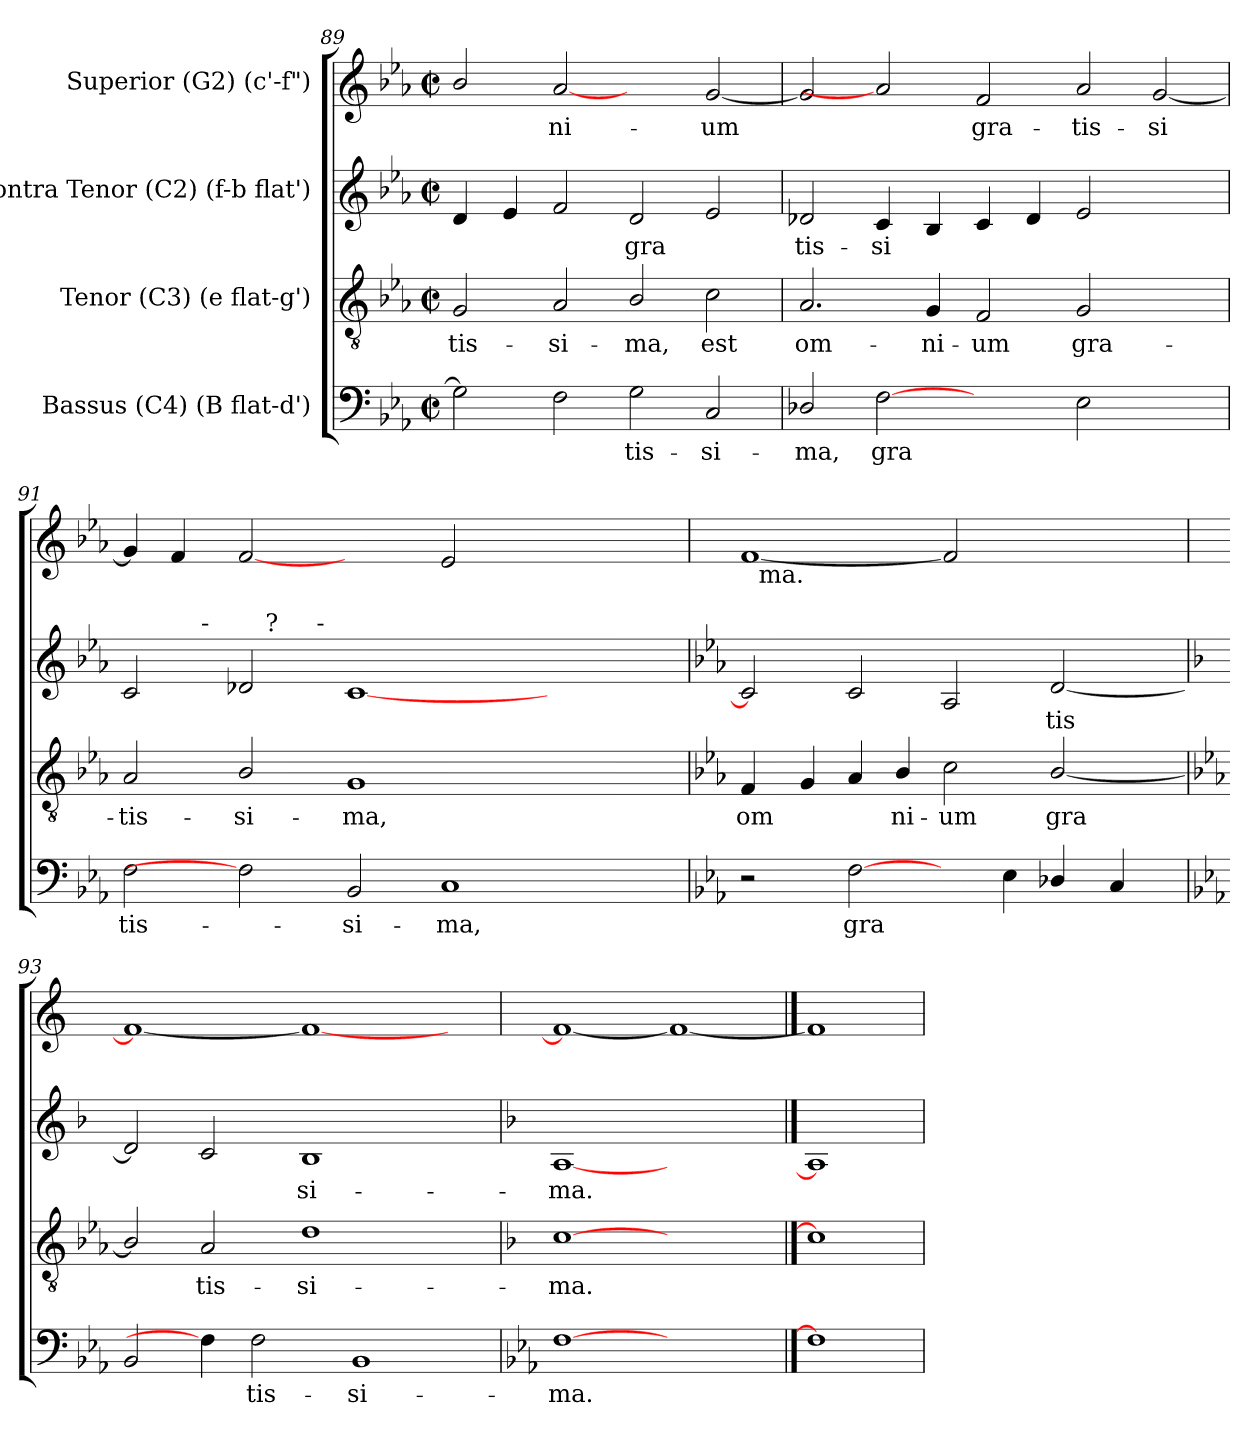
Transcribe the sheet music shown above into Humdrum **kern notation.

**kern	**text	**kern	**text	**kern	**text	**kern	**text
*part4	*part4	*part3	*part3	*part2	*part2	*part1	*part1
*staff4	*staff4	*staff3	*staff3	*staff2	*staff2	*staff1	*staff1
*I"Bassus (C4)  (B flat-d')	*	*I"Tenor (C3)  (e flat-g')	*	*I"Contra Tenor (C2)  (f-b flat')	*	*I"Superior (G2)  (c'-f")	*
*clefF4	*	*clefGv2	*	*clefG2	*	*clefG2	*
*k[b-e-a-]	*	*k[b-e-a-]	*	*k[b-e-a-]	*	*k[b-e-a-]	*
*E-:	*	*E-:	*	*E-:	*	*E-:	*
*M2/2	*	*M2/2	*	*M2/2	*	*M2/2	*
*met(c|)	*	*met(c|)	*	*met(c|)	*	*met(c|)	*
=89	=89	=89	=89	=89	=89	=89	=89
!	!LO:LY:b:cj	!	!LO:LY:b:cj	!	!LO:LY:b:cj	!	!LO:LY:b
2G\]	--	2G/	-tis-	4d/	.	2b-/	--
!	!	!	!	!	!LO:LY:b:cj	!	!
.	.	.	.	4e-/	.	.	.
!	!LO:LY:b:cj	!	!LO:LY:b:cj	!	!LO:LY:b:cj	!	!LO:LY:b
2F\	--	2A-/	-si-	2f/	.	[2a-	-ni-
!	!LO:LY:b:cj	!	!LO:LY:b:cj	!	!LO:LY:b:cj	!	!
2G\	-tis-	2B-/	-ma,	2d/	gra-	2ryy	.
!	!LO:LY:b:cj	!	!LO:LY:b:cj	!	!LO:LY:b:cj	!	!LO:LY:b
2C/	-si-	2c\	est	2e-/	--	[<2g/	-um
=90	=90	=90	=90	=90	=90	=90	=90
!	!LO:LY:b:cj	!	!LO:LY:b:cj	!	!LO:LY:b:cj	!	!LO:LY:b
2D-X/	-ma,	2.A-/	om-	2d-/	-tis-	2g/]	.
!	!LO:LY:b:cj	!	!	!	!LO:LY:b:cj	!	!
[2F	gra-	.	.	4c/	-si-	2a-]	.
!	!	!	!LO:LY:b:cj	!	!LO:LY:b:cj	!	!
.	.	4G/	-ni-	4B-/	--	.	.
!	!	!	!LO:LY:b:cj	!	!LO:LY:b:cj	!	!LO:LY:b
2ryy	.	2F/	-um	4c/	--	2f/	gra-
!	!	!	!	!	!LO:LY:b:cj	!	!
.	.	.	.	4d-/	--	.	.
!	!LO:LY:b:cj	!	!LO:LY:b:cj	!	!LO:LY:b:cj	!	!LO:LY:b
2E-\	--	2G/	gra-	2e-/	--	2a-/	-tis-
!	!	!	!	!	!	!	!LO:LY:b
2ryy	.	2ryy	.	2ryy	.	[<2g/	-si-
!!LO:PB:g=z
=91	=91	=91	=91	=91	=91	=91	=91
!	!LO:LY:b:cj	!	!LO:LY:b:cj	!	!LO:LY:b:cj	!	!LO:LY:b
*	*	*	*	*^	*	*	*
*	*	*	*	*	*^	*	*	*
*	*	*	*	*	*	*^	*	*	*
2F\	-tis-	2A-/	-tis-	2c/	4ryy	2ryy	2..ryy	--	4g/]	--
!	!	!	!	!	!	!	!	!	!	!LO:LY:b
.	.	.	.	.	16ryy	.	.	.	4f/	--
.	.	.	.	.	64ryy	.	.	.	.	.
!	!	!	!	!	!LO:TX:a:t=-	!	!	!	!	!
.	.	.	.	.	1ryy	.	.	.	.	.
!	!	!	!LO:LY:b:cj	!	!	!	!	!LO:LY:b:cj	!	!LO:LY:b
2F]	.	2B-/	-si-	2d-/	.	16.ryy	.	--	[2f	--
!	!	!	!	!	!	!LO:TX:a:t=?	!	!	!	!
.	.	.	.	.	.	1ryy	.	.	.	.
!	!	!	!	!	!	!	!LO:TX:a:t=-	!	!	!
.	.	.	.	.	.	.	1ryy	.	.	.
!	!LO:LY:b:cj	!	!LO:LY:b:cj	!	!	!	!	!LO:LY:b:cj	!	!
2BB-/	-si-	1G	-ma,	[<1c	.	.	.	--	2ryy	.
.	.	.	.	.	1ryy	.	.	.	.	.
!	!LO:LY:b:cj	!	!	!	!	!	!	!	!	!LO:LY:b
1C	-ma,	.	.	.	.	.	.	.	2e-/	--
.	.	.	.	.	.	2ryy	.	.	.	.
.	.	.	.	.	.	.	2ryy	.	.	.
.	.	2ryy	.	2ryy	.	.	.	.	2ryy	.
.	.	.	.	.	.	4ryy	.	.	.	.
.	.	.	.	.	8ryy	.	.	.	.	.
.	.	.	.	.	.	8ryy	.	.	.	.
.	.	.	.	.	.	.	8ryy	.	.	.
.	.	.	.	.	32.ryy	.	.	.	.	.
.	.	.	.	.	.	32ryy	.	.	.	.
*	*	*	*	*v	*v	*v	*v	*	*	*
=92	=92	=92	=92	=92	=92	=92	=92
*	*	*	*	*	*	*k[]	*
*	*	*	*	*	*	*C:	*
*	*	*	*	*^	*	*	*
*	*	*	*	*	*^	*	*	*
*	*	*	*	*	*	*^	*	*	*
!	!	!	!LO:LY:b:cj	!	!	!	!	!LO:LY:b:cj	!	!LO:LY:b
*	*	*	*	*v	*v	*v	*v	*	*^	*
2r	.	4F/	om-	2c/]	--	[<1f	32.ryy	--
!	!	!	!	!	!	!	!LO:TX:b:t=ma.	!
.	.	.	.	.	.	.	1ryy	.
!	!	!	!LO:LY:b:cj	!	!	!	!	!
.	.	4G/	--	.	.	.	.	.
!	!LO:LY:b:cj	!	!LO:LY:b:cj	!	!LO:LY:b:cj	!	!	!
[2F\	gra-	4A-/	--	2c/	--	.	.	.
!	!	!	!LO:LY:b:cj	!	!	!	!	!
.	.	4B-/	-ni-	.	.	.	.	.
!	!	!	!LO:LY:b:cj	!	!LO:LY:b:cj	!	!	!
4ryy	.	2c\	-um	2A-/	--	2f]	.	.
.	.	.	.	.	.	.	2ryy	.
!	!LO:LY:b:cj	!	!	!	!	!	!	!
4E-\	--	.	.	.	.	.	.	.
!	!LO:LY:b:cj	!	!LO:LY:b:cj	!	!LO:LY:b:cj	!	!	!
4D-/	--	[<2B-/	gra-	[<2d/	-tis-	2ryy	.	.
.	.	.	.	.	.	.	4ryy	.
!	!LO:LY:b:cj	!	!	!	!	!	!	!
4C/	--	.	.	.	.	.	.	.
.	.	.	.	.	.	.	8ryy	.
.	.	.	.	.	.	.	16ryy	.
.	.	.	.	.	.	.	64ryy	.
*	*	*	*	*	*	*v	*v	*
=93	=93	=93	=93	=93	=93	=93	=93
*	*	*	*	*k[b-]	*	*	*
*	*	*	*	*F:	*	*	*
*	*	*	*	*	*	*^	*
!	!LO:LY:b:cj	!	!LO:LY:b:cj	!	!LO:LY:b:cj	!	!	!LO:LY:b
*	*	*	*	*	*	*v	*v	*
2BB-/	--	2B-/]	--	2d/]	--	1f_<	--
!	!	!	!LO:LY:b:cj	!	!LO:LY:b:cj	!	!
4F\]	.	2A-/	-tis-	2c/	--	.	.
!	!LO:LY:b:cj	!	!	!	!	!	!
2F\	-tis-	.	.	.	.	.	.
!	!	!	!LO:LY:b:cj	!	!LO:LY:b:cj	!	!
.	.	1d	-si-	1B-	-si-	1f_	.
!	!LO:LY:b:cj	!	!	!	!	!	!
1BB-	-si-	.	.	.	.	.	.
.	.	4ryy	.	4ryy	.	4ryy	.
=94	=94	=94	=94	=94	=94	=94	=94
*	*	*k[b-]	*	*	*	*	*
*	*	*F:	*	*	*	*	*
!	!LO:LY:b:cj	!	!LO:LY:b:cj	!	!LO:LY:b:cj	!	!LO:LY:b
[1F	-ma.	[1c	-ma.	[1A	-ma.	1f_	--
1ryy	.	1ryy	.	1ryy	.	1f_	.
==95	==95	==95	==95	==95	==95	==95	==95
1F]	.	1c]	.	1A]	.	1f]	.
=	=	=	=	=	=	=	=
*-	*-	*-	*-	*-	*-	*-	*-
